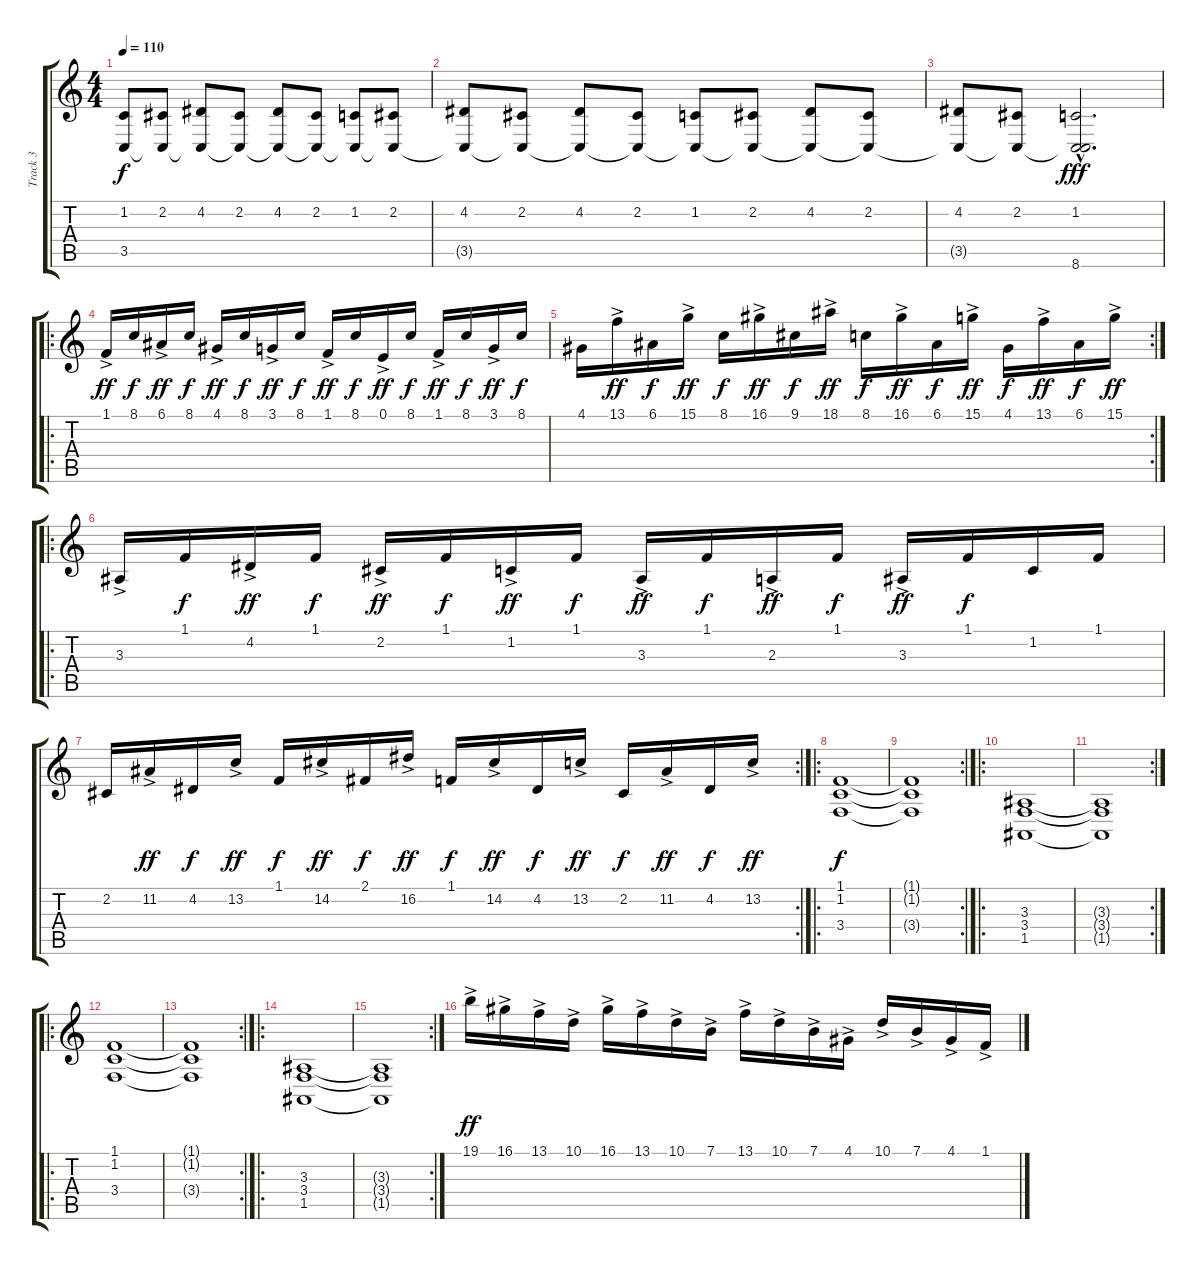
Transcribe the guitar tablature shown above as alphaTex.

\track ("Track 3" "Track 3") {instrument churchorgan}
\staff {score tabs}
\tuning (E4 B3 G3 D3 A2 E2) {hide}
\ts (4 4)
\tempo 110
\clef g2
\ks c
(1.2 3.5).8{dy f} (2.2 3.5{t}).8 (4.2 3.5{t}).8 (2.2 3.5{t}).8 (4.2 3.5{t}).8 (2.2 3.5{t}).8 (1.2 3.5{t}).8 (2.2 3.5{t}).8 |
(4.2 3.5{t}).8 (2.2 3.5{t}).8 (4.2 3.5{t}).8 (2.2 3.5{t}).8 (1.2 3.5{t}).8 (2.2 3.5{t}).8 (4.2 3.5{t}).8 (2.2 3.5{t}).8 |
(4.2 3.5{t}).8 (2.2 3.5{t}).8 (1.2 3.5{t} 8.6{hac}).2{d dy fff} |
\ro
1.1{ac}.16{dy ff} 8.1.16{dy f} 6.1{ac}.16{dy ff} 8.1.16{dy f} 4.1{ac}.16{dy ff} 8.1.16{dy f} 3.1{ac}.16{dy ff} 8.1.16{dy f} 1.1{ac}.16{dy ff} 8.1.16{dy f} 0.1{ac}.16{dy ff} 8.1.16{dy f} 1.1{ac}.16{dy ff} 8.1.16{dy f} 3.1{ac}.16{dy ff} 8.1.16{dy f} |
\rc 2
4.1.16 13.1{ac}.16{dy ff} 6.1.16{dy f} 15.1{ac}.16{dy ff} 8.1.16{dy f} 16.1{ac}.16{dy ff} 9.1.16{dy f} 18.1{ac}.16{dy ff} 8.1.16{dy f} 16.1{ac}.16{dy ff} 6.1.16{dy f} 15.1{ac}.16{dy ff} 4.1.16{dy f} 13.1{ac}.16{dy ff} 6.1.16{dy f} 15.1{ac}.16{dy ff} |
\ro
3.3{ac}.16 1.1.16{dy f} 4.2{ac}.16{dy ff} 1.1.16{dy f} 2.2{ac}.16{dy ff} 1.1.16{dy f} 1.2{ac}.16{dy ff} 1.1.16{dy f} 3.3{ac}.16{dy ff} 1.1.16{dy f} 2.3{ac}.16{dy ff} 1.1.16{dy f} 3.3{ac}.16{dy ff} 1.1.16{dy f} 1.2.16 1.1.16 |
\rc 2
2.2.16 11.2{ac}.16{dy ff} 4.2.16{dy f} 13.2{ac}.16{dy ff} 1.1.16{dy f} 14.2{ac}.16{dy ff} 2.1.16{dy f} 16.2{ac}.16{dy ff} 1.1.16{dy f} 14.2{ac}.16{dy ff} 4.2.16{dy f} 13.2{ac}.16{dy ff} 2.2.16{dy f} 11.2{ac}.16{dy ff} 4.2.16{dy f} 13.2{ac}.16{dy ff} |
\ro
(1.1 1.2 3.4).1{dy f} |
\rc 2
(1.1{t} 1.2{t} 3.4{t}).1 |
\ro
(3.3 3.4 1.5).1 |
\rc 2
(3.3{t} 3.4{t} 1.5{t}).1 |
\ro
(1.1 1.2 3.4).1 |
\rc 2
(1.1{t} 1.2{t} 3.4{t}).1 |
\ro
(3.3 3.4 1.5).1 |
\rc 2
(3.3{t} 3.4{t} 1.5{t}).1 |
19.1{ac}.16{dy ff} 16.1{ac}.16 13.1{ac}.16 10.1{ac}.16 16.1{ac}.16 13.1{ac}.16 10.1{ac}.16 7.1{ac}.16 13.1{ac}.16 10.1{ac}.16 7.1{ac}.16 4.1{ac}.16 10.1{ac}.16 7.1{ac}.16 4.1{ac}.16 1.1{ac}.16
